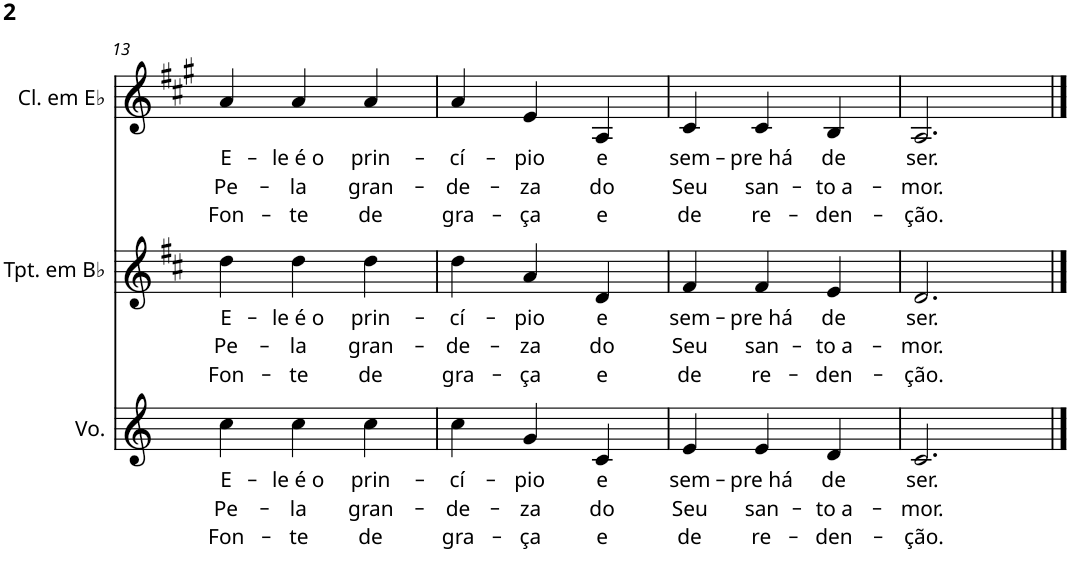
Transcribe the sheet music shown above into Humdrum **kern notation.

**kern	**text	**text	**text	**kern	**text	**text	**text	**kern	**text	**text	**text
*part3	*part3	*part3	*part3	*part2	*part2	*part2	*part2	*part1	*part1	*part1	*part1
*staff3	*staff3	*staff3	*staff3	*staff2	*staff2	*staff2	*staff2	*staff1	*staff1	*staff1	*staff1
*I"Voz	*	*	*	*I"Trompete em Bb	*	*	*	*I"Clarinete em Eb	*	*	*
*I'Vo.	*	*	*	*I'Tpt. em Bb	*	*	*	*I'Cl. em Eb	*	*	*
!!LO:PB:g=z
*clefG2	*	*	*	*clefG2	*	*	*	*clefG2	*	*	*
*	*	*	*	*Trd1c2	*	*	*	*Trd1c2	*	*	*
*k[]	*	*	*	*k[f#c#]	*	*	*	*k[f#c#g#]	*	*	*
*M3/4	*	*	*	*M3/4	*	*	*	*M3/4	*	*	*
=13	=13	=13	=13	=13	=13	=13	=13	=13	=13	=13	=13
!	!LO:LY:b	!LO:LY:b	!LO:LY:b	!	!LO:LY:b	!LO:LY:b	!LO:LY:b	!	!LO:LY:b	!LO:LY:b	!LO:LY:b
4cc\	E-	Pe-	Fon-	4dd\	E-	Pe-	Fon-	4a/	E-	Pe-	Fon-
!	!LO:LY:b	!LO:LY:b	!LO:LY:b	!	!LO:LY:b	!LO:LY:b	!LO:LY:b	!	!LO:LY:b	!LO:LY:b	!LO:LY:b
4cc\	-le é o	-la	-te	4dd\	-le é o	-la	-te	4a/	-le é o	-la	-te
!	!LO:LY:b	!LO:LY:b	!LO:LY:b	!	!LO:LY:b	!LO:LY:b	!LO:LY:b	!	!LO:LY:b	!LO:LY:b	!LO:LY:b
4cc\	prin-	gran-	de	4dd\	prin-	gran-	de	4a/	prin-	gran-	de
=14	=14	=14	=14	=14	=14	=14	=14	=14	=14	=14	=14
!	!LO:LY:b	!LO:LY:b	!LO:LY:b	!	!LO:LY:b	!LO:LY:b	!LO:LY:b	!	!LO:LY:b	!LO:LY:b	!LO:LY:b
4cc\	-cí-	-de-	gra-	4dd\	-cí-	-de-	gra-	4a/	-cí-	-de-	gra-
!	!LO:LY:b	!LO:LY:b	!LO:LY:b	!	!LO:LY:b	!LO:LY:b	!LO:LY:b	!	!LO:LY:b	!LO:LY:b	!LO:LY:b
4g/	-pio	-za	-ça	4a/	-pio	-za	-ça	4e/	-pio	-za	-ça
!	!LO:LY:b	!LO:LY:b	!LO:LY:b	!	!LO:LY:b	!LO:LY:b	!LO:LY:b	!	!LO:LY:b	!LO:LY:b	!LO:LY:b
4c/	e	do	e	4d/	e	do	e	4A/	e	do	e
=15	=15	=15	=15	=15	=15	=15	=15	=15	=15	=15	=15
!	!LO:LY:b	!LO:LY:b	!LO:LY:b	!	!LO:LY:b	!LO:LY:b	!LO:LY:b	!	!LO:LY:b	!LO:LY:b	!LO:LY:b
4e/	sem-	Seu	de	4f#/	sem-	Seu	de	4c#/	sem-	Seu	de
!	!LO:LY:b	!LO:LY:b	!LO:LY:b	!	!LO:LY:b	!LO:LY:b	!LO:LY:b	!	!LO:LY:b	!LO:LY:b	!LO:LY:b
4e/	-pre há	san-	re-	4f#/	-pre há	san-	re-	4c#/	-pre há	san-	re-
!	!LO:LY:b	!LO:LY:b	!LO:LY:b	!	!LO:LY:b	!LO:LY:b	!LO:LY:b	!	!LO:LY:b	!LO:LY:b	!LO:LY:b
4d/	de	-to a-	-den-	4e/	de	-to a-	-den-	4B/	de	-to a-	-den-
=16	=16	=16	=16	=16	=16	=16	=16	=16	=16	=16	=16
!	!LO:LY:b	!LO:LY:b	!LO:LY:b	!	!LO:LY:b	!LO:LY:b	!LO:LY:b	!	!LO:LY:b	!LO:LY:b	!LO:LY:b
2.c/	ser.	-mor.	-ção.	2.d/	ser.	-mor.	-ção.	2.A/	ser.	-mor.	-ção.
==	==	==	==	==	==	==	==	==	==	==	==
*-	*-	*-	*-	*-	*-	*-	*-	*-	*-	*-	*-
